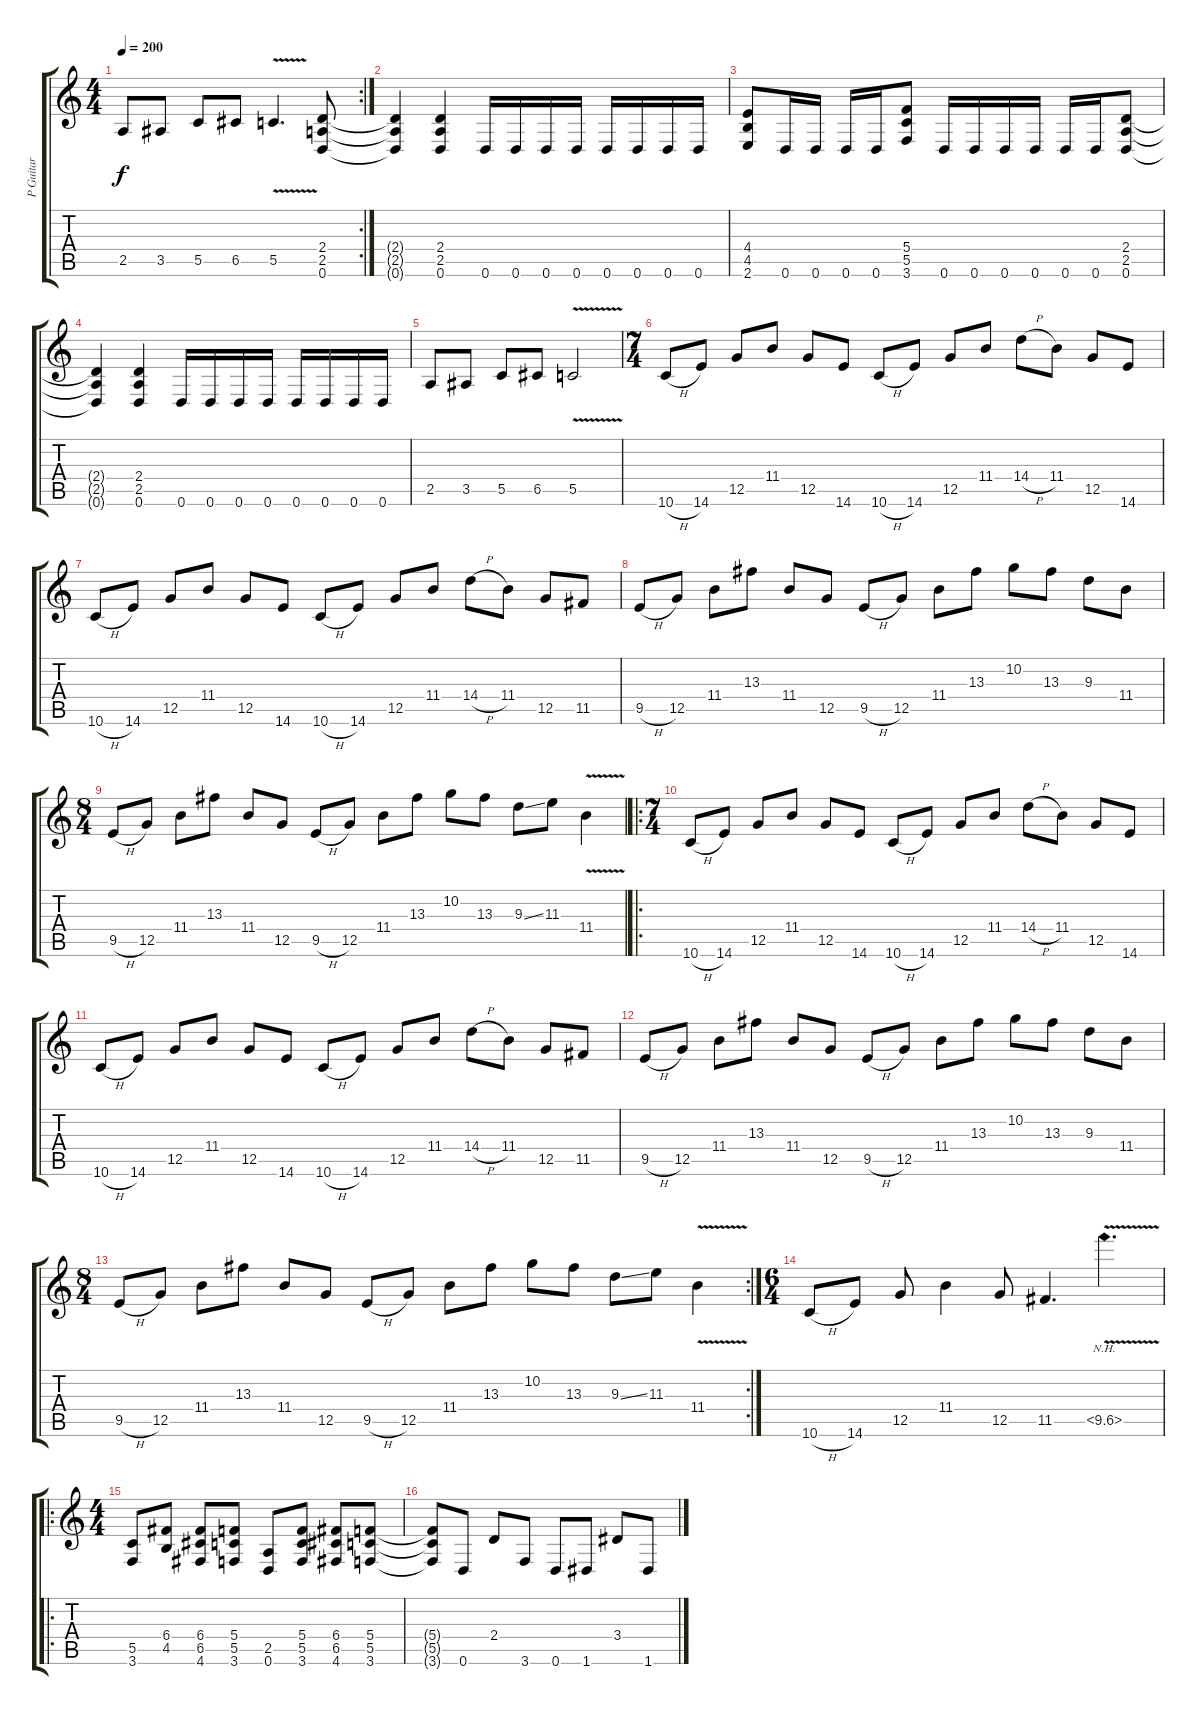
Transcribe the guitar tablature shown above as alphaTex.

\track ("P Guitar" "P Guitar") {instrument distortionguitar}
\staff {score tabs}
\tuning (D4 A3 F3 C3 G2 D2) {hide}
\rc 2
\ts (4 4)
\tempo 200
\clef g2
\ks c
2.5.8{dy f} 3.5.8 5.5.8 6.5.8 5.5{v}.4{d} (2.4 2.5 0.6).8 |
(2.4{t} 2.5{t} 0.6{t}).4 (2.4 2.5 0.6).4 0.6.16 0.6.16 0.6.16 0.6.16 0.6.16 0.6.16 0.6.16 0.6.16 |
(4.4 4.5 2.6).8 0.6.16 0.6.16 0.6.16 0.6.16 (5.4 5.5 3.6).8 0.6.16 0.6.16 0.6.16 0.6.16 0.6.16 0.6.16 (2.4 2.5 0.6).8 |
(2.4{t} 2.5{t} 0.6{t}).4 (2.4 2.5 0.6).4 0.6.16 0.6.16 0.6.16 0.6.16 0.6.16 0.6.16 0.6.16 0.6.16 |
2.5.8 3.5.8 5.5.8 6.5.8 5.5{v}.2 |
\ts (7 4)
10.6{h}.8 14.6.8 12.5.8 11.4.8 12.5.8 14.6.8 10.6{h}.8 14.6.8 12.5.8 11.4.8 14.4{h}.8 11.4.8 12.5.8 14.6.8 |
10.6{h}.8 14.6.8 12.5.8 11.4.8 12.5.8 14.6.8 10.6{h}.8 14.6.8 12.5.8 11.4.8 14.4{h}.8 11.4.8 12.5.8 11.5.8 |
9.5{h}.8 12.5.8 11.4.8 13.3.8 11.4.8 12.5.8 9.5{h}.8 12.5.8 11.4.8 13.3.8 10.2.8 13.3.8 9.3.8 11.4.8 |
\ts (8 4)
9.5{h}.8 12.5.8 11.4.8 13.3.8 11.4.8 12.5.8 9.5{h}.8 12.5.8 11.4.8 13.3.8 10.2.8 13.3.8 9.3{ss}.8 11.3.8 11.4{v}.4 |
\ro
\ts (7 4)
10.6{h}.8 14.6.8 12.5.8 11.4.8 12.5.8 14.6.8 10.6{h}.8 14.6.8 12.5.8 11.4.8 14.4{h}.8 11.4.8 12.5.8 14.6.8 |
10.6{h}.8 14.6.8 12.5.8 11.4.8 12.5.8 14.6.8 10.6{h}.8 14.6.8 12.5.8 11.4.8 14.4{h}.8 11.4.8 12.5.8 11.5.8 |
9.5{h}.8 12.5.8 11.4.8 13.3.8 11.4.8 12.5.8 9.5{h}.8 12.5.8 11.4.8 13.3.8 10.2.8 13.3.8 9.3.8 11.4.8 |
\rc 2
\ts (8 4)
9.5{h}.8 12.5.8 11.4.8 13.3.8 11.4.8 12.5.8 9.5{h}.8 12.5.8 11.4.8 13.3.8 10.2.8 13.3.8 9.3{ss}.8 11.3.8 11.4{v}.4 |
\ts (6 4)
10.6{h}.8 14.6.8 12.5.8 11.4.4 12.5.8 11.5.4{d} 10.5{nh v}.4{d} |
\ro
\ts (4 4)
(5.5 3.6).8 (6.4 4.5).8 (6.4 6.5 4.6).8 (5.4 5.5 3.6).8 (2.5 0.6).8 (5.4 5.5 3.6).8 (6.4 6.5 4.6).8 (5.4 5.5 3.6).8 |
(5.4{t} 5.5{t} 3.6{t}).8 0.6.8 2.4.8 3.6.8 0.6.8 1.6.8 3.4.8 1.6.8
